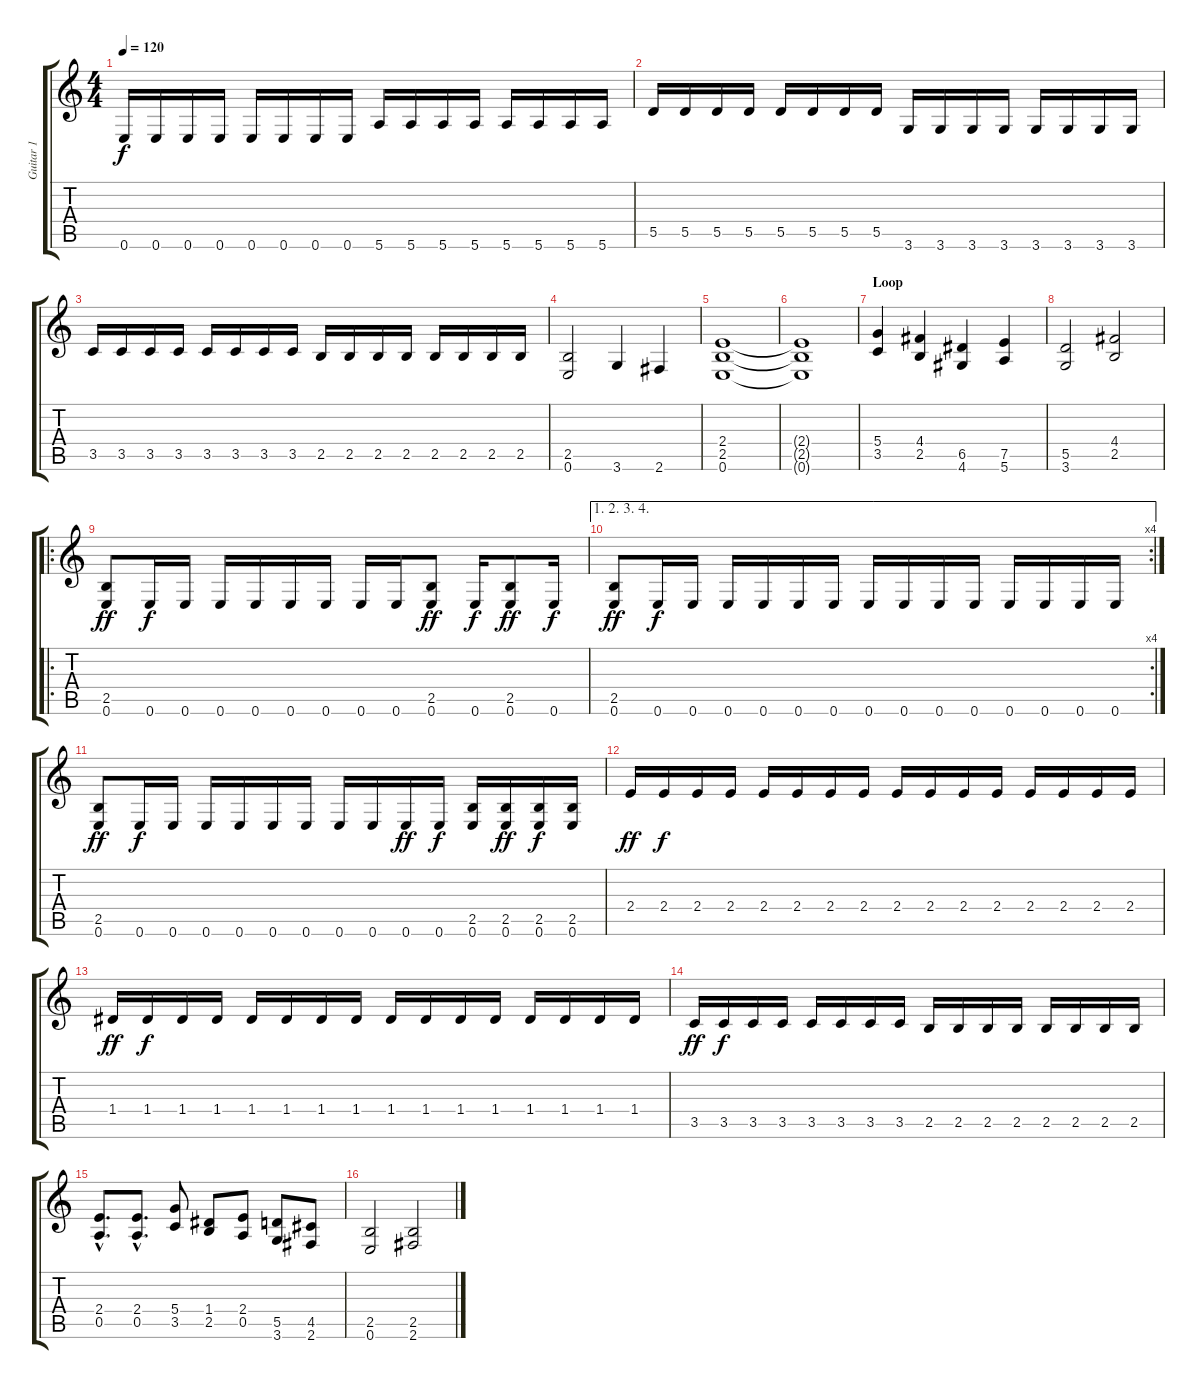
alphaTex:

\track ("Guitar 1" "Guitar 1") {instrument distortionguitar}
\staff {score tabs}
\tuning (E4 B3 G3 D3 A2 E2) {hide}
\ts (4 4)
\tempo 120
\clef g2
\ks c
0.6.16{dy f} 0.6.16 0.6.16 0.6.16 0.6.16 0.6.16 0.6.16 0.6.16 5.6.16 5.6.16 5.6.16 5.6.16 5.6.16 5.6.16 5.6.16 5.6.16 |
5.5.16 5.5.16 5.5.16 5.5.16 5.5.16 5.5.16 5.5.16 5.5.16 3.6.16 3.6.16 3.6.16 3.6.16 3.6.16 3.6.16 3.6.16 3.6.16 |
3.5.16 3.5.16 3.5.16 3.5.16 3.5.16 3.5.16 3.5.16 3.5.16 2.5.16 2.5.16 2.5.16 2.5.16 2.5.16 2.5.16 2.5.16 2.5.16 |
(2.5 0.6).2 3.6.4 2.6.4 |
(2.4 2.5 0.6).1 |
(2.4{t} 2.5{t} 0.6{t}).1 |
\section ("" "Loop")
(5.4 3.5).4 (4.4 2.5).4 (6.5 4.6).4 (7.5 5.6).4 |
(5.5 3.6).2 (4.4 2.5).2 |
\ro
(2.5 0.6).8{dy ff} 0.6.16{dy f} 0.6.16 0.6.16 0.6.16 0.6.16 0.6.16 0.6.16 0.6.16 (2.5 0.6).8{dy ff} 0.6.16{dy f} (2.5 0.6).8{dy ff} 0.6.16{dy f} |
\ae (1 2 3 4)
\rc 4
(2.5 0.6).8{dy ff} 0.6.16{dy f} 0.6.16 0.6.16 0.6.16 0.6.16 0.6.16 0.6.16 0.6.16 0.6.16 0.6.16 0.6.16 0.6.16 0.6.16 0.6.16 |
(2.5 0.6).8{dy ff} 0.6.16{dy f} 0.6.16 0.6.16 0.6.16 0.6.16 0.6.16 0.6.16 0.6.16 0.6.16{dy ff} 0.6.16{dy f} (2.5 0.6).16 (2.5 0.6).16{dy ff} (2.5 0.6).16{dy f} (2.5 0.6).16 |
2.4.16{dy ff} 2.4.16{dy f} 2.4.16 2.4.16 2.4.16 2.4.16 2.4.16 2.4.16 2.4.16 2.4.16 2.4.16 2.4.16 2.4.16 2.4.16 2.4.16 2.4.16 |
1.4.16{dy ff} 1.4.16{dy f} 1.4.16 1.4.16 1.4.16 1.4.16 1.4.16 1.4.16 1.4.16 1.4.16 1.4.16 1.4.16 1.4.16 1.4.16 1.4.16 1.4.16 |
3.5.16{dy ff} 3.5.16{dy f} 3.5.16 3.5.16 3.5.16 3.5.16 3.5.16 3.5.16 2.5.16 2.5.16 2.5.16 2.5.16 2.5.16 2.5.16 2.5.16 2.5.16 |
(2.4{hac} 0.5{hac}).8{d} (2.4{hac} 0.5{hac}).8{d} (5.4 3.5).8 (1.4 2.5).8 (2.4 0.5).8 (5.5 3.6).8 (4.5 2.6).8 |
(2.5 0.6).2 (2.5 2.6).2
